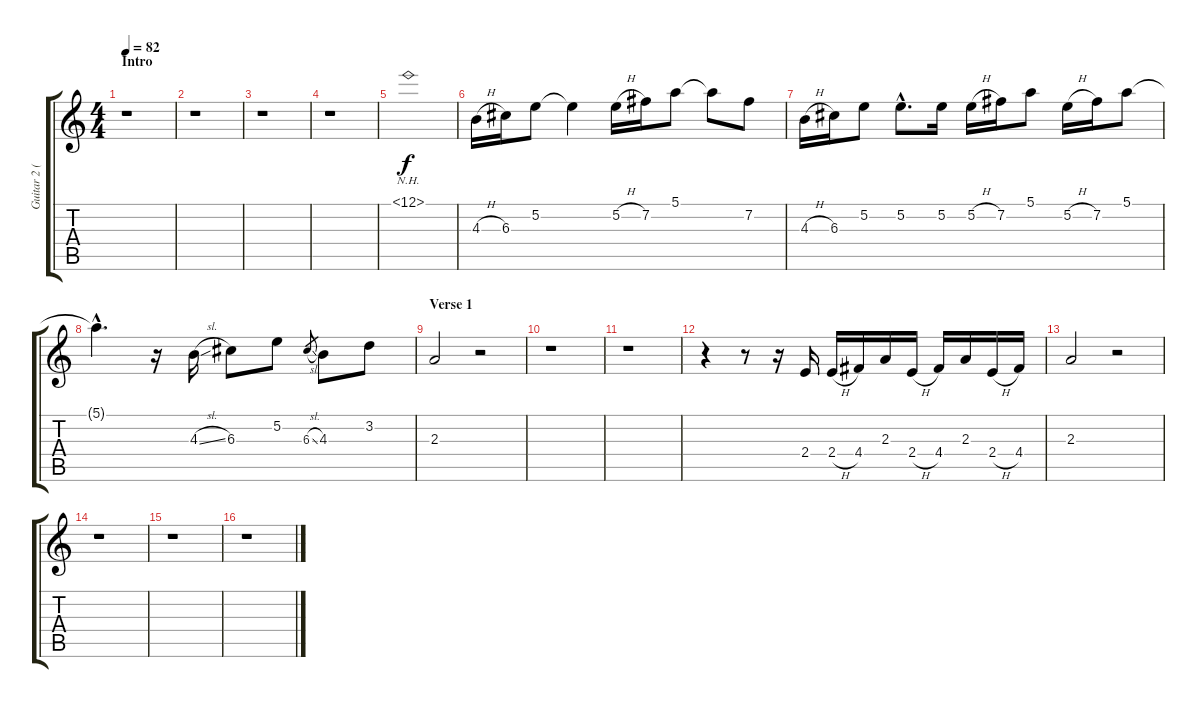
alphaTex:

\track ("Guitar 2 (Gem)" "Guitar 2 (") {instrument overdrivenguitar}
\staff {score tabs}
\tuning (E4 B3 G3 D3 A2 E2) {hide}
\ts (4 4)
\section ("" "Intro")
\tempo 82
\clef g2
\ks c
r.1{dy f instrument overdrivenguitar} |
r.1 |
r.1 |
r.1 |
12.1{nh}.1{volume 14} |
4.3{h}.16 6.3.16 5.2.8 5.2{t}.4 5.2{h}.16 7.2.16 5.1.8 5.1{t}.8 7.2.8 |
4.3{h}.16 6.3.16 5.2.8 5.2{hac}.8{d} 5.2.16 5.2{h}.16 7.2.16 5.1.8 5.2{h}.16 7.2.16 5.1.8 |
5.1{hac t}.4{d} r.16 4.3{sl}.16 6.3.8 5.2.8 6.3{sl}.8{gr} 4.3.8 3.2.8 |
\section ("" "Verse 1")
2.3.2 r.2 |
r.1 |
r.1 |
r.4 r.8 r.16 2.4.16 2.4{h}.16 4.4.16 2.3.16 2.4{h}.16 4.4.16 2.3.16 2.4{h}.16 4.4.16 |
2.3.2 r.2 |
r.1 |
r.1 |
r.1
